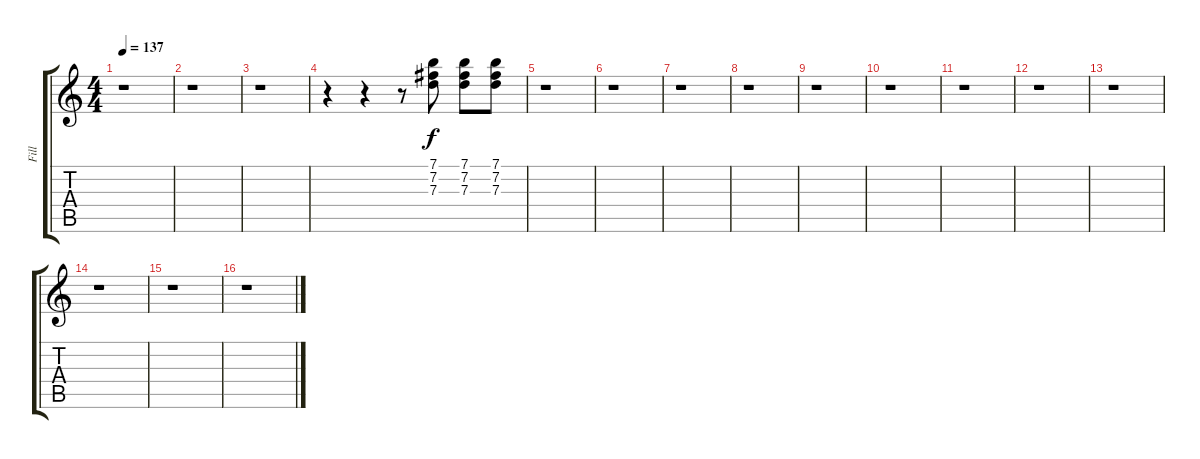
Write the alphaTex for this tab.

\track ("Fill" "Fill") {instrument electricguitarclean}
\staff {score tabs}
\tuning (E4 B3 G3 D3 A2 E2) {hide}
\ts (4 4)
\tempo 137
\clef g2
\ks c
r.1{dy f} |
r.1 |
r.1 |
r.4 r.4 r.8 (7.1 7.2 7.3).8 (7.1 7.2 7.3).8 (7.1 7.2 7.3).8 |
r.1 |
r.1 |
r.1 |
r.1 |
r.1 |
r.1 |
r.1 |
r.1 |
r.1 |
r.1 |
r.1 |
r.1
